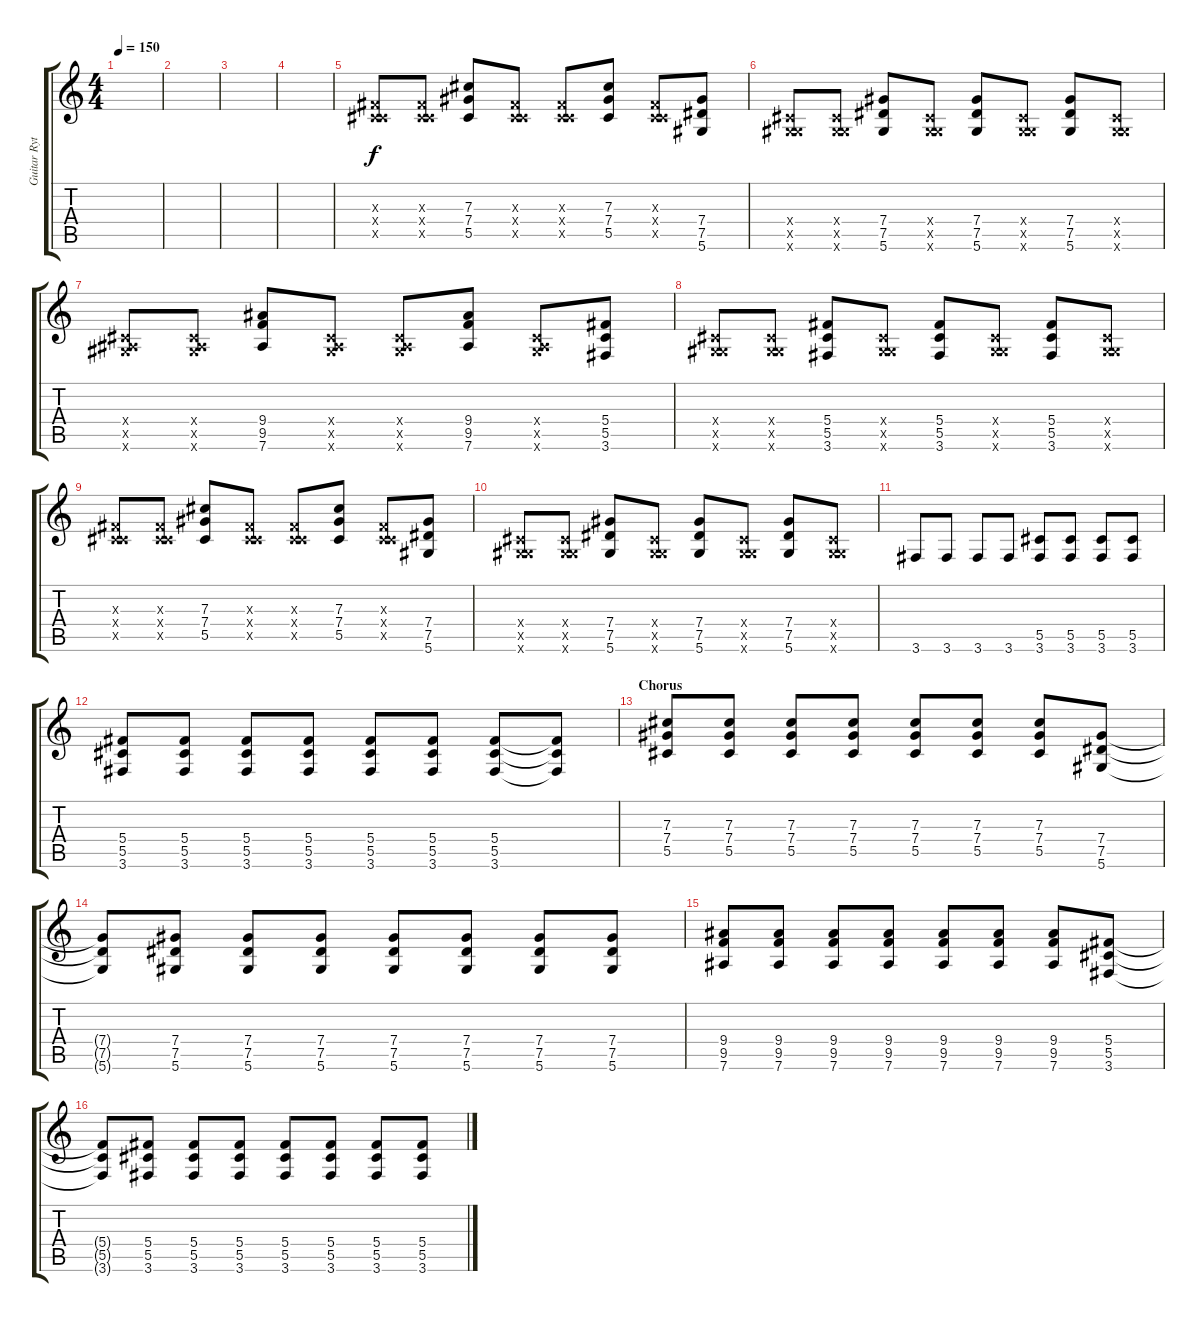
\track ("Guitar Ryt" "Guitar Ryt") {instrument distortionguitar}
\staff {score tabs}
\tuning (Eb4 Bb3 Gb3 Db3 Ab2 Eb2) {hide}
\ts (4 4)
\tempo 150
\clef g2
\ks c
|
|
|
|
(0.3{x} 0.4{x} 5.5{x}).8 (0.3{x} 0.4{x} 5.5{x}).8 (7.3 7.4 5.5).8 (0.3{x} 0.4{x} 5.5{x}).8 (0.3{x} 0.4{x} 5.5{x}).8 (7.3 7.4 5.5).8 (0.3{x} 0.4{x} 5.5{x}).8 (7.4 7.5 5.6).8 |
(0.4{x} 0.5{x} 5.6{x}).8 (0.4{x} 0.5{x} 5.6{x}).8 (7.4 7.5 5.6).8 (0.4{x} 0.5{x} 5.6{x}).8 (7.4 7.5 5.6).8 (0.4{x} 0.5{x} 5.6{x}).8 (7.4 7.5 5.6).8 (0.4{x} 0.5{x} 5.6{x}).8 |
(0.4{x} 0.5{x} 7.6{x}).8 (0.4{x} 0.5{x} 7.6{x}).8 (9.4 9.5 7.6).8 (0.4{x} 0.5{x} 7.6{x}).8 (0.4{x} 0.5{x} 7.6{x}).8 (9.4 9.5 7.6).8 (0.4{x} 0.5{x} 7.6{x}).8 (5.4 5.5 3.6).8 |
(0.4{x} 0.5{x} 5.6{x}).8 (0.4{x} 0.5{x} 5.6{x}).8 (5.4 5.5 3.6).8 (0.4{x} 0.5{x} 5.6{x}).8 (5.4 5.5 3.6).8 (0.4{x} 0.5{x} 5.6{x}).8 (5.4 5.5 3.6).8 (0.4{x} 0.5{x} 5.6{x}).8 |
(0.3{x} 0.4{x} 5.5{x}).8 (0.3{x} 0.4{x} 5.5{x}).8 (7.3 7.4 5.5).8 (0.3{x} 0.4{x} 5.5{x}).8 (0.3{x} 0.4{x} 5.5{x}).8 (7.3 7.4 5.5).8 (0.3{x} 0.4{x} 5.5{x}).8 (7.4 7.5 5.6).8 |
(0.4{x} 0.5{x} 5.6{x}).8 (0.4{x} 0.5{x} 5.6{x}).8 (7.4 7.5 5.6).8 (0.4{x} 0.5{x} 5.6{x}).8 (7.4 7.5 5.6).8 (0.4{x} 0.5{x} 5.6{x}).8 (7.4 7.5 5.6).8 (0.4{x} 0.5{x} 5.6{x}).8 |
3.6.8 3.6.8 3.6.8 3.6.8 (5.5 3.6).8 (5.5 3.6).8 (5.5 3.6).8 (5.5 3.6).8 |
(5.4 5.5 3.6).8 (5.4 5.5 3.6).8 (5.4 5.5 3.6).8 (5.4 5.5 3.6).8 (5.4 5.5 3.6).8 (5.4 5.5 3.6).8 (5.4 5.5 3.6).8 (5.4{t} 5.5{t} 3.6{t}).8 |
\section ("" "Chorus")
(7.3 7.4 5.5).8 (7.3 7.4 5.5).8 (7.3 7.4 5.5).8 (7.3 7.4 5.5).8 (7.3 7.4 5.5).8 (7.3 7.4 5.5).8 (7.3 7.4 5.5).8 (7.4 7.5 5.6).8 |
(7.4{t} 7.5{t} 5.6{t}).8 (7.4 7.5 5.6).8 (7.4 7.5 5.6).8 (7.4 7.5 5.6).8 (7.4 7.5 5.6).8 (7.4 7.5 5.6).8 (7.4 7.5 5.6).8 (7.4 7.5 5.6).8 |
(9.4 9.5 7.6).8 (9.4 9.5 7.6).8 (9.4 9.5 7.6).8 (9.4 9.5 7.6).8 (9.4 9.5 7.6).8 (9.4 9.5 7.6).8 (9.4 9.5 7.6).8 (5.4 5.5 3.6).8 |
(5.4{t} 5.5{t} 3.6{t}).8 (5.4 5.5 3.6).8 (5.4 5.5 3.6).8 (5.4 5.5 3.6).8 (5.4 5.5 3.6).8 (5.4 5.5 3.6).8 (5.4 5.5 3.6).8 (5.4 5.5 3.6).8
